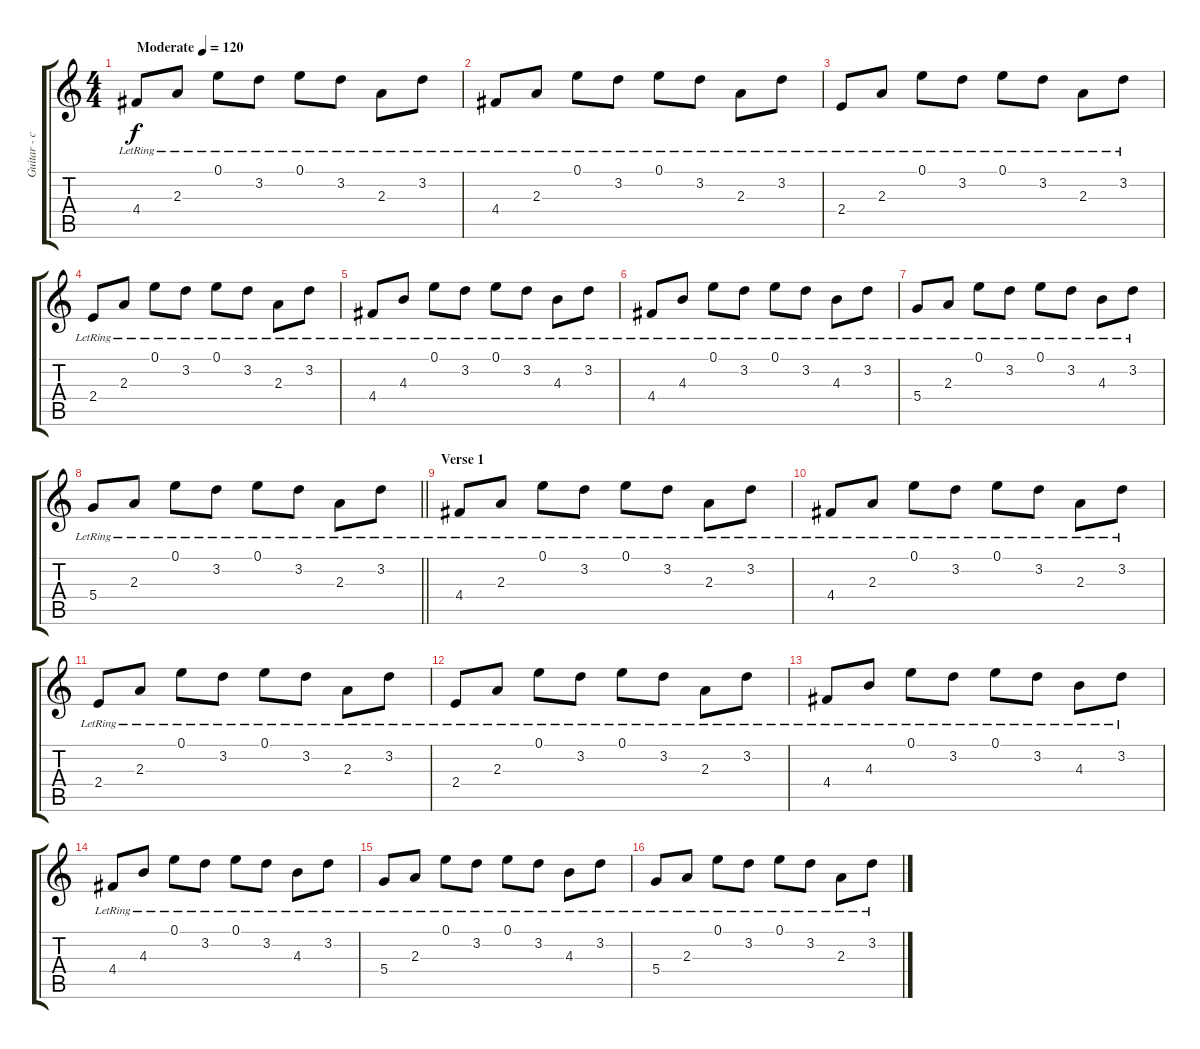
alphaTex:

\track ("Guitar - clean (banjo)" "Guitar - c") {instrument electricguitarjazz}
\staff {score tabs}
\tuning (E4 B3 G3 D3 A2 E2) {hide}
\ts (4 4)
\tempo (120 "Moderate")
\clef g2
\ks c
4.4{lr}.8{dy f instrument electricguitarjazz} 2.3{lr}.8 0.1{lr}.8 3.2{lr}.8 0.1{lr}.8 3.2{lr}.8 2.3{lr}.8 3.2{lr}.8 |
4.4{lr}.8 2.3{lr}.8 0.1{lr}.8 3.2{lr}.8 0.1{lr}.8 3.2{lr}.8 2.3{lr}.8 3.2{lr}.8 |
2.4{lr}.8 2.3{lr}.8 0.1{lr}.8 3.2{lr}.8 0.1{lr}.8 3.2{lr}.8 2.3{lr}.8 3.2{lr}.8 |
2.4{lr}.8 2.3{lr}.8 0.1{lr}.8 3.2{lr}.8 0.1{lr}.8 3.2{lr}.8 2.3{lr}.8 3.2{lr}.8 |
4.4{lr}.8 4.3{lr}.8 0.1{lr}.8 3.2{lr}.8 0.1{lr}.8 3.2{lr}.8 4.3{lr}.8 3.2{lr}.8 |
4.4{lr}.8 4.3{lr}.8 0.1{lr}.8 3.2{lr}.8 0.1{lr}.8 3.2{lr}.8 4.3{lr}.8 3.2{lr}.8 |
5.4{lr}.8 2.3{lr}.8 0.1{lr}.8 3.2{lr}.8 0.1{lr}.8 3.2{lr}.8 4.3{lr}.8 3.2{lr}.8 |
\barLineRight lightlight
5.4{lr}.8 2.3{lr}.8 0.1{lr}.8 3.2{lr}.8 0.1{lr}.8 3.2{lr}.8 2.3{lr}.8 3.2{lr}.8 |
\section ("" "Verse 1")
4.4{lr}.8 2.3{lr}.8 0.1{lr}.8 3.2{lr}.8 0.1{lr}.8 3.2{lr}.8 2.3{lr}.8 3.2{lr}.8 |
4.4{lr}.8 2.3{lr}.8 0.1{lr}.8 3.2{lr}.8 0.1{lr}.8 3.2{lr}.8 2.3{lr}.8 3.2{lr}.8 |
2.4{lr}.8 2.3{lr}.8 0.1{lr}.8 3.2{lr}.8 0.1{lr}.8 3.2{lr}.8 2.3{lr}.8 3.2{lr}.8 |
2.4{lr}.8 2.3{lr}.8 0.1{lr}.8 3.2{lr}.8 0.1{lr}.8 3.2{lr}.8 2.3{lr}.8 3.2{lr}.8 |
4.4{lr}.8 4.3{lr}.8 0.1{lr}.8 3.2{lr}.8 0.1{lr}.8 3.2{lr}.8 4.3{lr}.8 3.2{lr}.8 |
4.4{lr}.8 4.3{lr}.8 0.1{lr}.8 3.2{lr}.8 0.1{lr}.8 3.2{lr}.8 4.3{lr}.8 3.2{lr}.8 |
5.4{lr}.8 2.3{lr}.8 0.1{lr}.8 3.2{lr}.8 0.1{lr}.8 3.2{lr}.8 4.3{lr}.8 3.2{lr}.8 |
5.4{lr}.8 2.3{lr}.8 0.1{lr}.8 3.2{lr}.8 0.1{lr}.8 3.2{lr}.8 2.3{lr}.8 3.2{lr}.8
